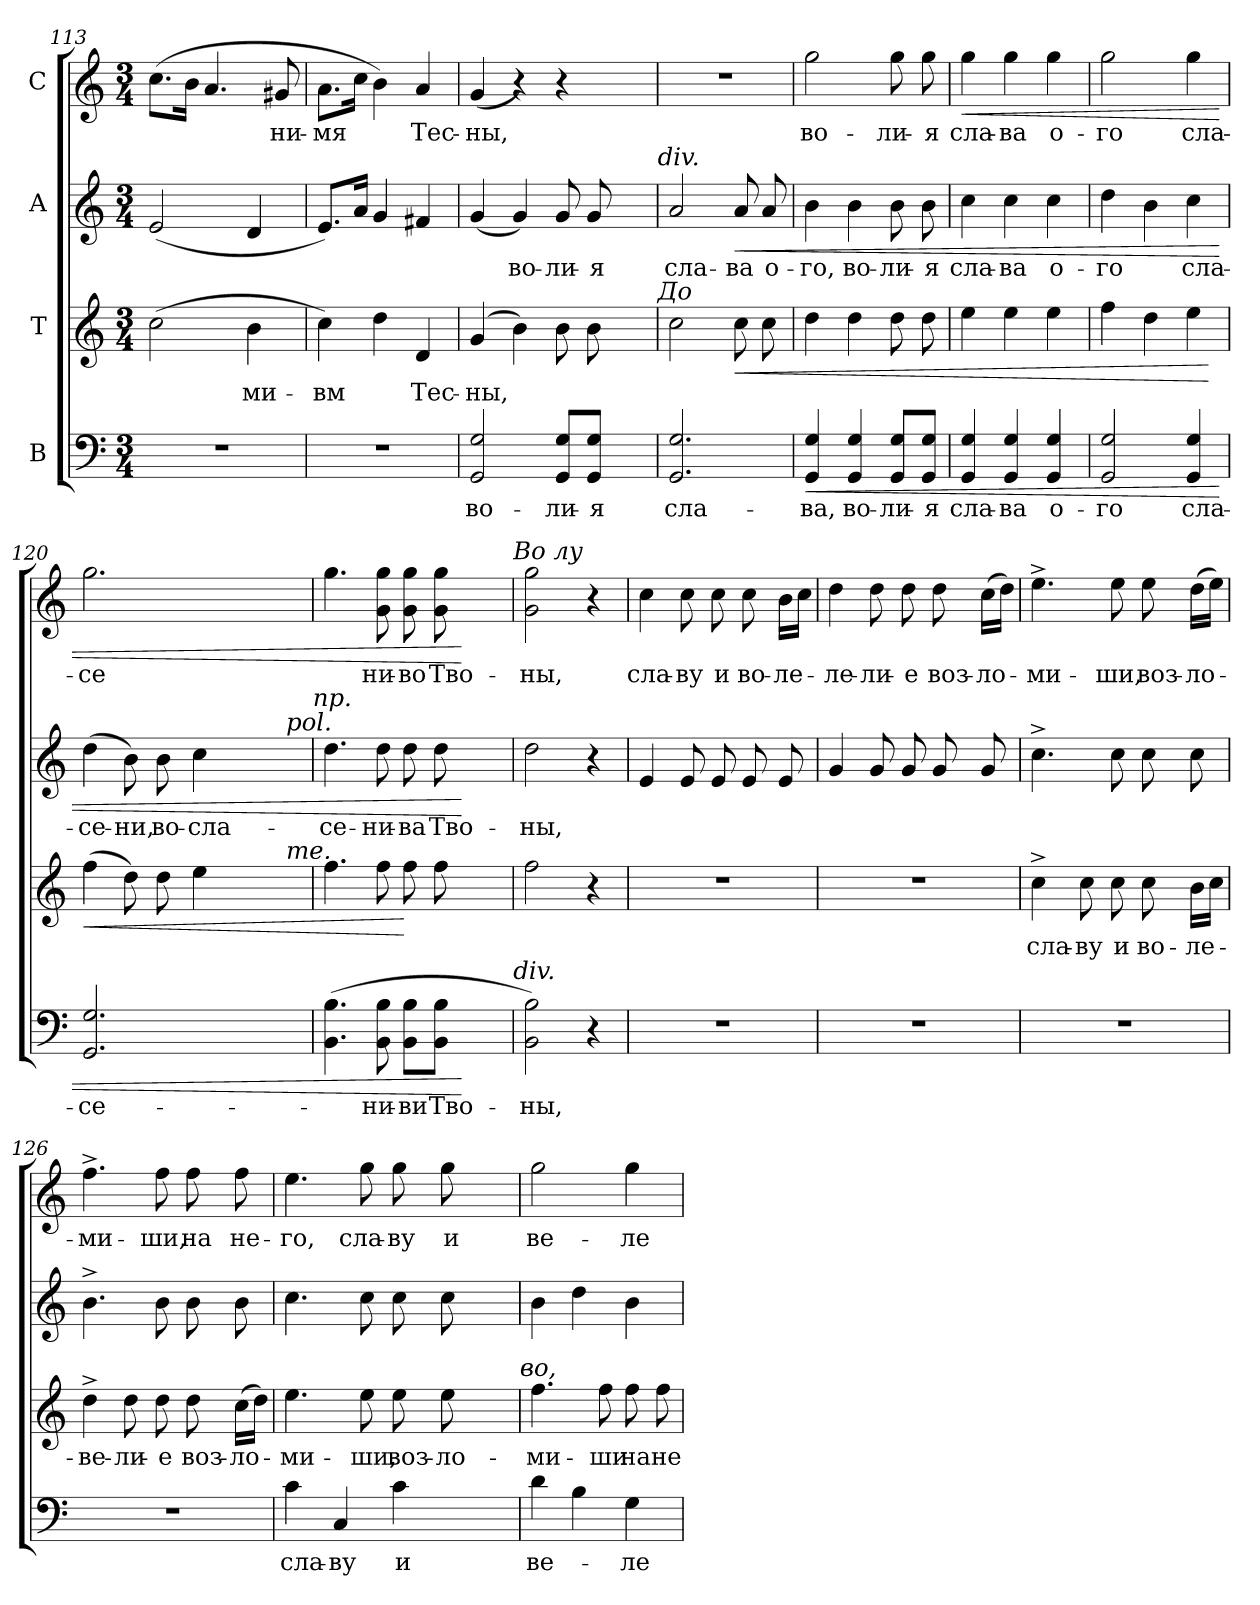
**kern	**text	**dynam	**kern	**text	**dynam	**kern	**text	**dynam	**kern	**text	**dynam
*part4	*part4	*part4	*part3	*part3	*part3	*part2	*part2	*part2	*part1	*part1	*part1
*staff4	*staff4	*staff4	*staff3	*staff3	*staff3	*staff2	*staff2	*staff2	*staff1	*staff1	*staff1
*I"B	*	*	*I"Т	*	*	*I"A	*	*	*I"С	*	*
*clefF4	*	*	*clefG2	*	*	*clefG2	*	*	*clefG2	*	*
*k[]	*	*	*k[]	*	*	*k[]	*	*	*k[]	*	*
*M3/4	*	*	*M3/4	*	*	*M3/4	*	*	*M3/4	*	*
=113	=113	=113	=113	=113	=113	=113	=113	=113	=113	=113	=113
2.r	.	.	(2cc\	.	.	(2e/	.	.	(8.cc\L	.	.
.	.	.	.	.	.	.	.	.	16b\Jk	.	.
.	.	.	.	.	.	.	.	.	4.a/	.	.
!	!	!	!	!LO:LY:b	!	!	!	!	!	!	!
.	.	.	4b\	-ми-	.	4d/	.	.	.	.	.
!	!	!	!	!	!	!	!	!	!	!LO:LY:b	!
.	.	.	.	.	.	.	.	.	8g#X/	-ни-	.
=114	=114	=114	=114	=114	=114	=114	=114	=114	=114	=114	=114
!	!	!	!	!LO:LY:b	!	!	!	!	!	!LO:LY:b	!
2.r	.	.	4cc\)	-вм	.	8.e/L)	.	.	8.a\L	мя	.
.	.	.	.	.	.	16a/Jk	.	.	16cc\Jk	.	.
.	.	.	4dd\	.	.	4g/	.	.	4b\)	.	.
!	!	!	!	!LO:LY:b	!	!	!	!	!	!LO:LY:b	!
.	.	.	4d/	Тес-	.	4f#X/	.	.	4a/	Тес-	.
=115	=115	=115	=115	=115	=115	=115	=115	=115	=115	=115	=115
!	!LO:LY:b	!	!	!LO:LY:b	!	!	!	!	!	!LO:LY:b	!
2GG/ 2G/	во-	.	(4g/	-ны,	.	(4g/	.	.	(4g/	-ны,	.
!	!	!	!	!	!	!	!LO:LY:b	!	!	!	!
.	.	.	4b\)	.	.	4g/)	во-	.	4r)	.	.
!	!LO:LY:b	!	!	!	!	!	!LO:LY:b	!	!	!	!
8GG/ 8G/L	-ли-	.	8b\	.	.	8g/	-ли-	.	4r	.	.
!	!LO:LY:b	!	!	!	!	!	!LO:LY:b	!	!	!	!
8GG/ 8G/J	-я	.	8b\	.	.	8g/	-я	.	.	.	.
4ryy	.	.	4ryy	.	.	4ryy	.	.	4ryy	.	.
!	!	!	!	!	!	!LO:TX:a:i:t=div.	!	!	!	!	!
!	!	!	!LO:TX:a:i:t=До	!	!	!	!	!	!	!	!
!!LO:LB:g=z
=116	=116	=116	=116	=116	=116	=116	=116	=116	=116	=116	=116
!	!LO:LY:b	!	!	!	!	!	!LO:LY:b	!	!	!	!
2.GG/ 2.G/	сла-	.	2cc\	.	.	2a/	сла-	.	2.r	.	.
!	!	!	!	!	!LO:HP:b	!	!LO:LY:b	!LO:HP:b	!	!	!
.	.	.	8cc\	.	<	8a/	-ва	<	.	.	.
!	!	!	!	!	!	!	!LO:LY:b	!	!	!	!
.	.	.	8cc\	.	.	8a/	о-	.	.	.	.
=117	=117	=117	=117	=117	=117	=117	=117	=117	=117	=117	=117
!	!LO:LY:b	!LO:HP:b	!	!	!	!	!LO:LY:b	!	!	!LO:LY:b	!
4GG/ 4G/	-ва,	<	4dd\	.	.	4b\	-го,	.	2gg\	во-	.
!	!LO:LY:b	!	!	!	!	!	!LO:LY:b	!	!	!	!
4GG/ 4G/	во-	.	4dd\	.	.	4b\	во-	.	.	.	.
!	!LO:LY:b	!	!	!	!	!	!LO:LY:b	!	!	!LO:LY:b	!
8GG/ 8G/L	-ли-	.	8dd\	.	.	8b\	-ли-	.	8gg\	-ли-	.
!	!LO:LY:b	!	!	!	!	!	!LO:LY:b	!	!	!LO:LY:b	!
8GG/ 8G/J	-я	.	8dd\	.	.	8b\	-я	.	8gg\	-я	.
=118	=118	=118	=118	=118	=118	=118	=118	=118	=118	=118	=118
!	!LO:LY:b	!	!	!	!	!	!LO:LY:b	!	!	!LO:LY:b	!LO:HP:b
4GG/ 4G/	сла-	.	4ee\	.	.	4cc\	сла-	.	4gg\	сла-	<
!	!LO:LY:b	!	!	!	!	!	!LO:LY:b	!	!	!LO:LY:b	!
4GG/ 4G/	-ва	.	4ee\	.	.	4cc\	-ва	.	4gg\	-ва	.
!	!LO:LY:b	!	!	!	!	!	!LO:LY:b	!	!	!LO:LY:b	!
4GG/ 4G/	о-	.	4ee\	.	.	4cc\	о-	.	4gg\	о-	.
=119	=119	=119	=119	=119	=119	=119	=119	=119	=119	=119	=119
!	!LO:LY:b	!	!	!	!	!	!LO:LY:b	!	!	!LO:LY:b	!
2GG/ 2G/	-го	.	4ff\	.	.	4dd\	-го	.	2gg\	-го	.
.	.	.	4dd\	.	.	4b\	.	.	.	.	.
!	!LO:LY:b	!	!	!	!	!	!LO:LY:b	!	!	!LO:LY:b	!
4GG/ 4G/	сла-	.	4ee\	.	.	4cc\	сла-	.	4gg\	сла-	.
.	.	.	.	.	[	.	.	.	.	.	.
=120	=120	=120	=120	=120	=120	=120	=120	=120	=120	=120	=120
!	!LO:LY:b	!	!	!	!LO:HP:b	!	!LO:LY:b	!	!	!LO:LY:b	!
2.GG/ 2.G/	-се-	.	(4ff\	.	<	(4dd\	-се-	.	2.gg\	-се	.
!	!	!	!	!	!	!	!LO:LY:b	!	!	!	!
.	.	.	8dd\)	.	.	8b\)	-ни,	.	.	.	.
!	!	!	!	!	!	!	!LO:LY:b	!	!	!	!
.	.	.	8dd\	.	.	8b\	во-	.	.	.	.
!	!	!	!	!	!	!	!LO:LY:b	!	!	!	!
.	.	.	4ee\	.	.	4cc\	-сла-	.	.	.	.
2ryy	.	.	4.ryy	.	.	4.ryy	.	.	2ryy	.	.
!	!	!	!	!	!	!LO:TX:a:i:t=pol.	!	!	!	!	!
!	!	!	!LO:TX:a:i:t=me.	!	!	!	!	!	!	!	!
.	.	.	8ryy	.	.	8ryy	.	.	.	.	.
!	!	!	!	!	!	!LO:TX:a:i:t=пр.	!	!	!	!	!
=121	=121	=121	=121	=121	=121	=121	=121	=121	=121	=121	=121
!	!	!	!	!	!	!	!LO:LY:b	!	!	!	!
(4.BB\ 4.B\	.	.	4.ff\	.	.	4.dd\	-се-	.	4.gg\	.	.
!	!LO:LY:b	!	!	!	!	!	!LO:LY:b	!	!	!LO:LY:b	!
8BB\ 8B\	-ни-	.	8ff\	.	.	8dd\	-ни-	.	8g\ 8gg\	ни-	.
!	!LO:LY:b	!	!	!	!	!	!LO:LY:b	!	!	!LO:LY:b	!
8BB\ 8B\L	-ви	.	8ff\	.	[	8dd\	-ва	.	8g\ 8gg\	-во	.
!	!LO:LY:b	!	!	!	!	!	!LO:LY:b	!	!	!LO:LY:b	!
8BB\ 8B\J	Тво-	.	8ff\	.	.	8dd\	Тво-	.	8g\ 8gg\	Тво-	.
4.ryy	.	[	4.ryy	.	.	4.ryy	.	[	4.ryy	.	[
!	!	!	!	!	!	!	!	!	!LO:TX:a:i:t=Во лу	!	!
!LO:TX:a:i:t=div.	!	!	!	!	!	!	!	!	!	!	!
=122	=122	=122	=122	=122	=122	=122	=122	=122	=122	=122	=122
!	!LO:LY:b	!	!	!	!	!	!LO:LY:b	!	!	!LO:LY:b	!
2BB\ 2B\)	-ны,	.	2ff\	.	.	2dd\	-ны,	.	2g\ 2gg\	-ны,	.
4r	.	.	4r	.	.	4r	.	.	4r	.	.
!!LO:PB:g=z
=123	=123	=123	=123	=123	=123	=123	=123	=123	=123	=123	=123
!	!	!	!	!	!	!	!	!	!	!LO:LY:b	!
2.r	.	.	2.r	.	.	4e/	.	.	4cc\	сла-	.
!	!	!	!	!	!	!	!	!	!	!LO:LY:b	!
.	.	.	.	.	.	8e/	.	.	8cc\	-ву	.
!	!	!	!	!	!	!	!	!	!	!LO:LY:b	!
.	.	.	.	.	.	8e/	.	.	8cc\	и	.
!	!	!	!	!	!	!	!	!	!	!LO:LY:b	!
.	.	.	.	.	.	8e/	.	.	8cc\	во-	.
!	!	!	!	!	!	!	!	!	!	!LO:LY:b	!
.	.	.	.	.	.	8e/	.	.	16b\LL	-ле-	.
.	.	.	.	.	.	.	.	.	16cc\JJ	.	.
=124	=124	=124	=124	=124	=124	=124	=124	=124	=124	=124	=124
!	!	!	!	!	!	!	!	!	!	!LO:LY:b	!
2.r	.	.	2.r	.	.	4g/	.	.	4dd\	-ле-	.
!	!	!	!	!	!	!	!	!	!	!LO:LY:b	!
.	.	.	.	.	.	8g/	.	.	8dd\	-ли-	.
!	!	!	!	!	!	!	!	!	!	!LO:LY:b	!
.	.	.	.	.	.	8g/	.	.	8dd\	-е	.
!	!	!	!	!	!	!	!	!	!	!LO:LY:b	!
.	.	.	.	.	.	8g/	.	.	8dd\	воз-	.
!	!	!	!	!	!	!	!	!	!	!LO:LY:b	!
.	.	.	.	.	.	8g/	.	.	(16cc\LL	-ло-	.
.	.	.	.	.	.	.	.	.	16dd\JJ)	.	.
=125	=125	=125	=125	=125	=125	=125	=125	=125	=125	=125	=125
!	!	!	!	!LO:LY:b	!	!	!	!	!	!LO:LY:b	!
2.r	.	.	4cc^\	сла-	.	4.cc^\	.	.	4.ee^\	-ми-	.
!	!	!	!	!LO:LY:b	!	!	!	!	!	!	!
.	.	.	8cc\	-ву	.	.	.	.	.	.	.
!	!	!	!	!LO:LY:b	!	!	!	!	!	!LO:LY:b	!
.	.	.	8cc\	и	.	8cc\	.	.	8ee\	-ши,	.
!	!	!	!	!LO:LY:b	!	!	!	!	!	!LO:LY:b	!
.	.	.	8cc\	во-	.	8cc\	.	.	8ee\	воз-	.
!	!	!	!	!LO:LY:b	!	!	!	!	!	!LO:LY:b	!
.	.	.	16b\LL	-ле-	.	8cc\	.	.	(16dd\LL	-ло-	.
.	.	.	16cc\JJ	.	.	.	.	.	16ee\JJ)	.	.
=126	=126	=126	=126	=126	=126	=126	=126	=126	=126	=126	=126
!	!	!	!	!LO:LY:b	!	!	!	!	!	!LO:LY:b	!
2.r	.	.	4dd^\	-ве-	.	4.b^\	.	.	4.ff^\	-ми-	.
!	!	!	!	!LO:LY:b	!	!	!	!	!	!	!
.	.	.	8dd\	-ли-	.	.	.	.	.	.	.
!	!	!	!	!LO:LY:b	!	!	!	!	!	!LO:LY:b	!
.	.	.	8dd\	-е	.	8b\	.	.	8ff\	-ши,	.
!	!	!	!	!LO:LY:b	!	!	!	!	!	!LO:LY:b	!
.	.	.	8dd\	воз-	.	8b\	.	.	8ff\	на	.
!	!	!	!	!LO:LY:b	!	!	!	!	!	!LO:LY:b	!
.	.	.	(16cc\LL	-ло-	.	8b\	.	.	8ff\	не-	.
.	.	.	16dd\JJ)	.	.	.	.	.	.	.	.
=127	=127	=127	=127	=127	=127	=127	=127	=127	=127	=127	=127
!	!LO:LY:b	!	!	!LO:LY:b	!	!	!	!	!	!LO:LY:b	!
4c\	сла-	.	4.ee\	-ми-	.	4.cc\	.	.	4.ee\	-го,	.
!	!LO:LY:b	!	!	!	!	!	!	!	!	!	!
4C/	-ву	.	.	.	.	.	.	.	.	.	.
!	!	!	!	!LO:LY:b	!	!	!	!	!	!LO:LY:b	!
.	.	.	8ee\	-ши,	.	8cc\	.	.	8gg\	сла-	.
!	!LO:LY:b	!	!	!LO:LY:b	!	!	!	!	!	!LO:LY:b	!
4c\	и	.	8ee\	воз-	.	8cc\	.	.	8gg\	-ву	.
!	!	!	!	!LO:LY:b	!	!	!	!	!	!LO:LY:b	!
.	.	.	8ee\	-ло-	.	8cc\	.	.	8gg\	и	.
4.ryy	.	.	4.ryy	.	.	4.ryy	.	.	4.ryy	.	.
!	!	!	!LO:TX:a:i:t=во,	!	!	!	!	!	!	!	!
!!LO:LB:g=z
=128	=128	=128	=128	=128	=128	=128	=128	=128	=128	=128	=128
!	!LO:LY:b	!	!	!LO:LY:b	!	!	!	!	!	!LO:LY:b	!
4d\	ве-	.	4.ff\	-ми-	.	4b\	.	.	2gg\	ве-	.
4B\	.	.	.	.	.	4dd\	.	.	.	.	.
!	!	!	!	!LO:LY:b	!	!	!	!	!	!	!
.	.	.	8ff\	-ши	.	.	.	.	.	.	.
!	!LO:LY:b	!	!	!LO:LY:b	!	!	!	!	!	!LO:LY:b	!
4G\	-ле-	.	8ff\	на	.	4b\	.	.	4gg\	-ле-	.
!	!	!	!	!LO:LY:b	!	!	!	!	!	!	!
.	.	.	8ff\	не-	.	.	.	.	.	.	.
=	=	=	=	=	=	=	=	=	=	=	=
*-	*-	*-	*-	*-	*-	*-	*-	*-	*-	*-	*-
